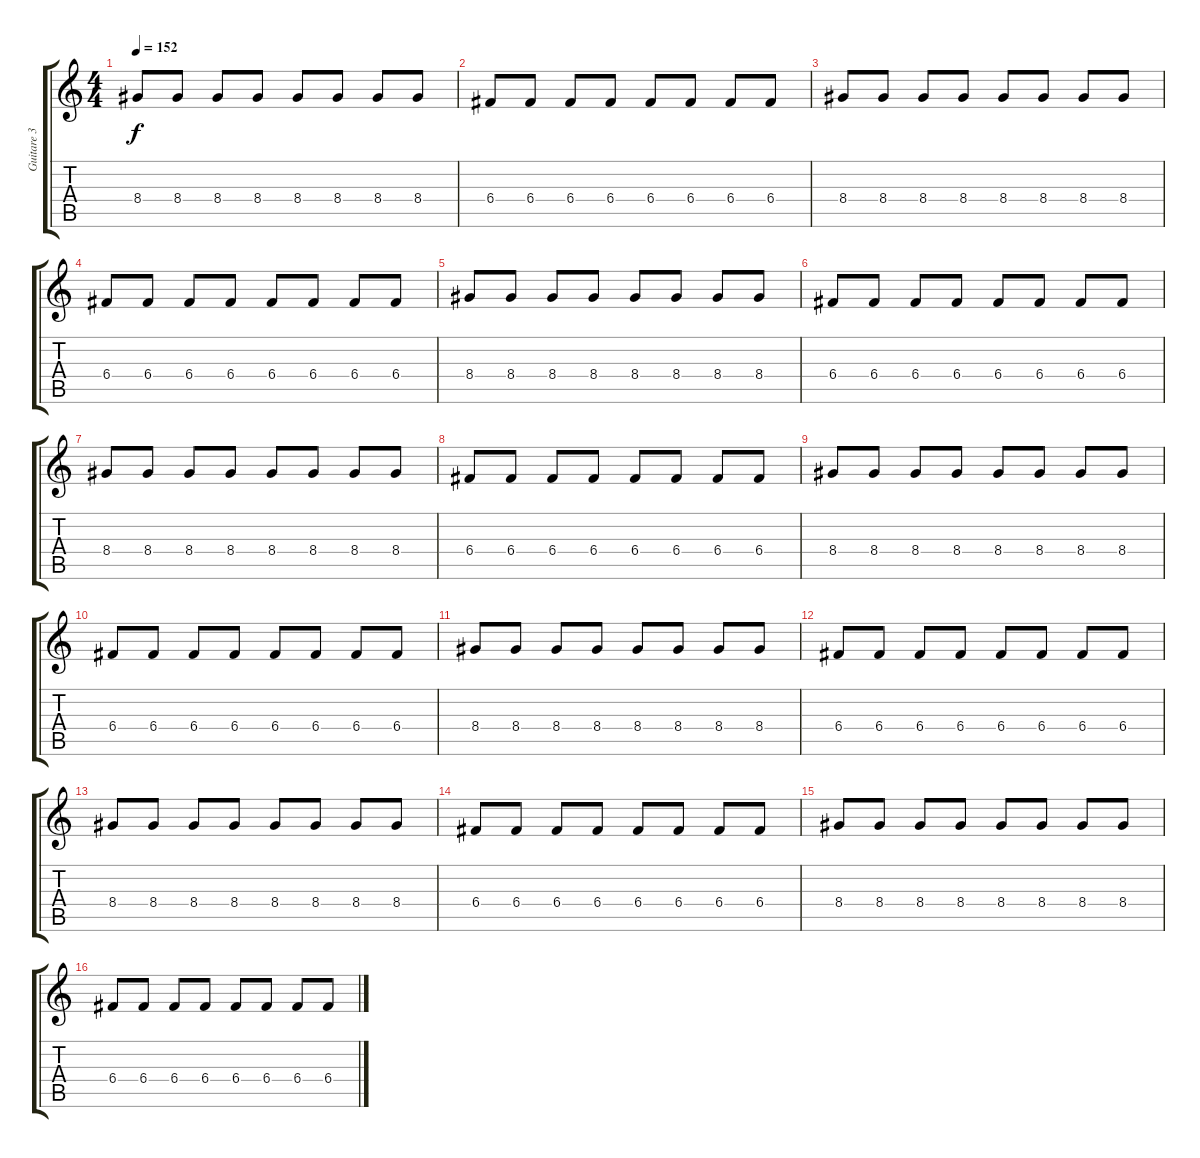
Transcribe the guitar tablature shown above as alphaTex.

\track ("Guitare 3" "Guitare 3") {instrument acousticguitarsteel}
\staff {score tabs}
\tuning (Eb4 C4 G3 C3 G2 C2) {hide}
\ts (4 4)
\tempo 152
\clef g2
\ks c
8.4.8{dy f volume 14} 8.4.8 8.4.8 8.4.8 8.4.8 8.4.8 8.4.8 8.4.8 |
6.4.8 6.4.8 6.4.8 6.4.8 6.4.8 6.4.8 6.4.8 6.4.8 |
8.4.8 8.4.8 8.4.8 8.4.8 8.4.8 8.4.8 8.4.8 8.4.8 |
6.4.8 6.4.8 6.4.8 6.4.8 6.4.8 6.4.8 6.4.8 6.4.8 |
8.4.8 8.4.8 8.4.8 8.4.8 8.4.8 8.4.8 8.4.8 8.4.8 |
6.4.8 6.4.8 6.4.8 6.4.8 6.4.8 6.4.8 6.4.8 6.4.8 |
8.4.8 8.4.8 8.4.8 8.4.8 8.4.8 8.4.8 8.4.8 8.4.8 |
6.4.8 6.4.8 6.4.8 6.4.8 6.4.8 6.4.8 6.4.8 6.4.8 |
8.4.8{volume 14} 8.4.8 8.4.8 8.4.8 8.4.8 8.4.8 8.4.8 8.4.8 |
6.4.8 6.4.8 6.4.8 6.4.8 6.4.8 6.4.8 6.4.8 6.4.8 |
8.4.8 8.4.8 8.4.8 8.4.8 8.4.8 8.4.8 8.4.8 8.4.8 |
6.4.8 6.4.8 6.4.8 6.4.8 6.4.8 6.4.8 6.4.8 6.4.8 |
8.4.8 8.4.8 8.4.8 8.4.8 8.4.8 8.4.8 8.4.8 8.4.8 |
6.4.8 6.4.8 6.4.8 6.4.8 6.4.8 6.4.8 6.4.8 6.4.8 |
8.4.8 8.4.8 8.4.8 8.4.8 8.4.8 8.4.8 8.4.8 8.4.8 |
6.4.8 6.4.8 6.4.8 6.4.8 6.4.8 6.4.8 6.4.8 6.4.8
